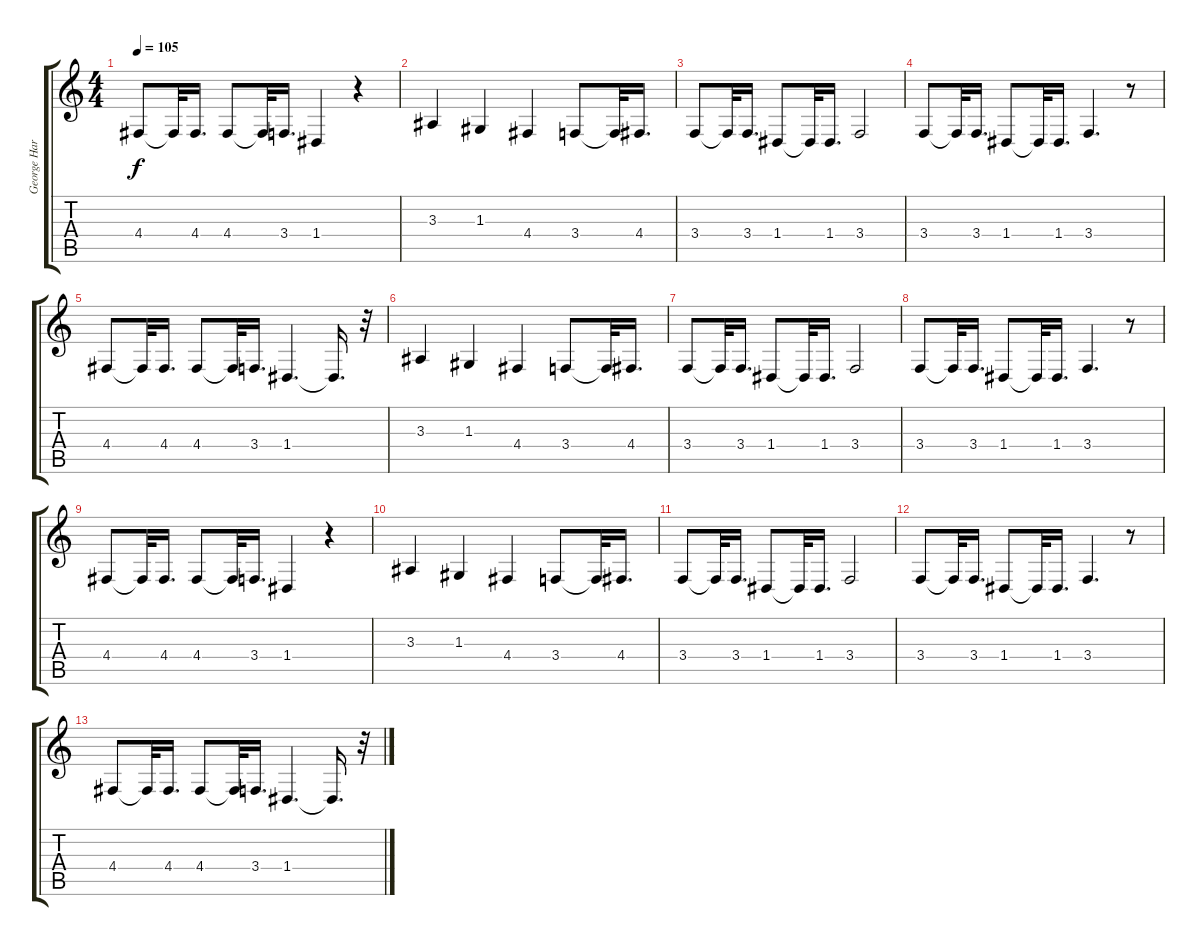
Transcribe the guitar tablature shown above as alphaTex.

\track ("George Harrison (Voz)" "George Har") {instrument oboe}
\staff {score tabs}
\tuning (E4 B3 G3 D3 A2 E2) {hide}
\ts (4 4)
\tempo 105
\clef g2
\ks c
4.4.8{dy f} 4.4{t}.32 4.4.16{d} 4.4.8 4.4{t}.32 3.4.16{d} 1.4.4 r.4 |
3.3.4 1.3.4 4.4.4 3.4.8 3.4{t}.32 4.4.16{d} |
3.4.8 3.4{t}.32 3.4.16{d} 1.4.8 1.4{t}.32 1.4.16{d} 3.4.2 |
3.4.8 3.4{t}.32 3.4.16{d} 1.4.8 1.4{t}.32 1.4.16{d} 3.4.4{d} r.8 |
4.4.8 4.4{t}.32 4.4.16{d} 4.4.8 4.4{t}.32 3.4.16{d} 1.4.4{d} 1.4{t}.16{d} r.32 |
3.3.4 1.3.4 4.4.4 3.4.8 3.4{t}.32 4.4.16{d} |
3.4.8 3.4{t}.32 3.4.16{d} 1.4.8 1.4{t}.32 1.4.16{d} 3.4.2 |
3.4.8 3.4{t}.32 3.4.16{d} 1.4.8 1.4{t}.32 1.4.16{d} 3.4.4{d} r.8 |
4.4.8 4.4{t}.32 4.4.16{d} 4.4.8 4.4{t}.32 3.4.16{d} 1.4.4 r.4 |
3.3.4 1.3.4 4.4.4 3.4.8 3.4{t}.32 4.4.16{d} |
3.4.8 3.4{t}.32 3.4.16{d} 1.4.8 1.4{t}.32 1.4.16{d} 3.4.2 |
3.4.8 3.4{t}.32 3.4.16{d} 1.4.8 1.4{t}.32 1.4.16{d} 3.4.4{d} r.8 |
4.4.8 4.4{t}.32 4.4.16{d} 4.4.8 4.4{t}.32 3.4.16{d} 1.4.4{d} 1.4{t}.16{d} r.32
